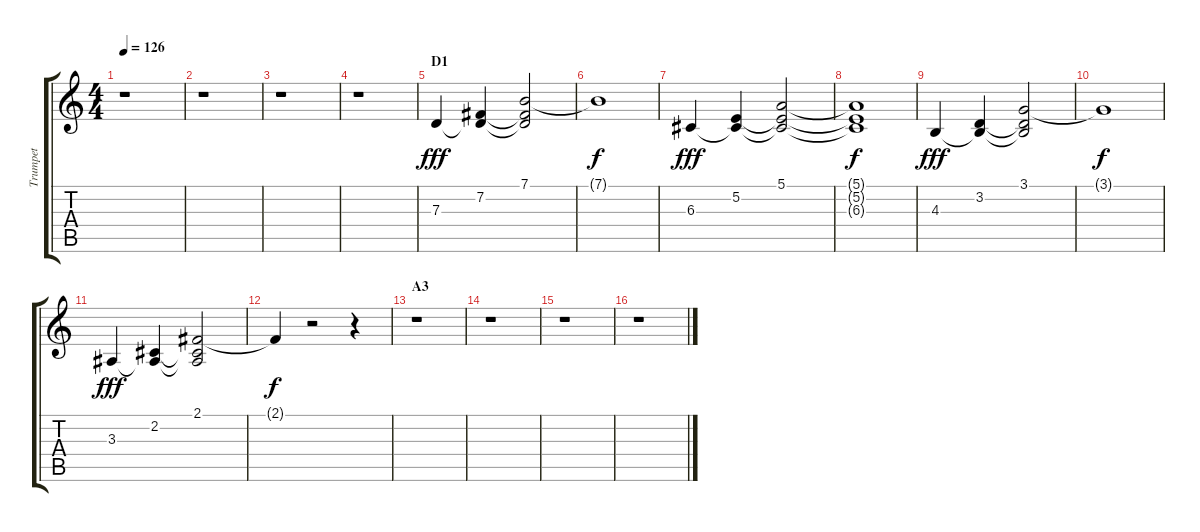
\track ("Trumpet" "Trumpet") {instrument brasssection}
\staff {score tabs}
\tuning (E4 B3 G3 D3 A2 E2) {hide}
\ts (4 4)
\tempo 126
\clef g2
\ks c
r.1{dy fff} |
r.1 |
r.1 |
r.1 |
\section ("" "D1")
7.3.4 (7.2 7.3{t}).4 (7.1 7.2{t} 7.3{t}).2 |
7.1{t}.1{dy f} |
6.3.4{dy fff} (5.2 6.3{t}).4 (5.1 5.2{t} 6.3{t}).2 |
(5.1{t} 5.2{t} 6.3{t}).1{dy f} |
4.3.4{dy fff} (3.2 4.3{t}).4 (3.1 3.2{t} 4.3{t}).2 |
3.1{t}.1{dy f} |
3.3.4{dy fff} (2.2 3.3{t}).4 (2.1 2.2{t} 3.3{t}).2 |
2.1{t}.4{dy f} r.2 r.4 |
\section ("" "A3")
r.1 |
r.1 |
r.1 |
r.1
